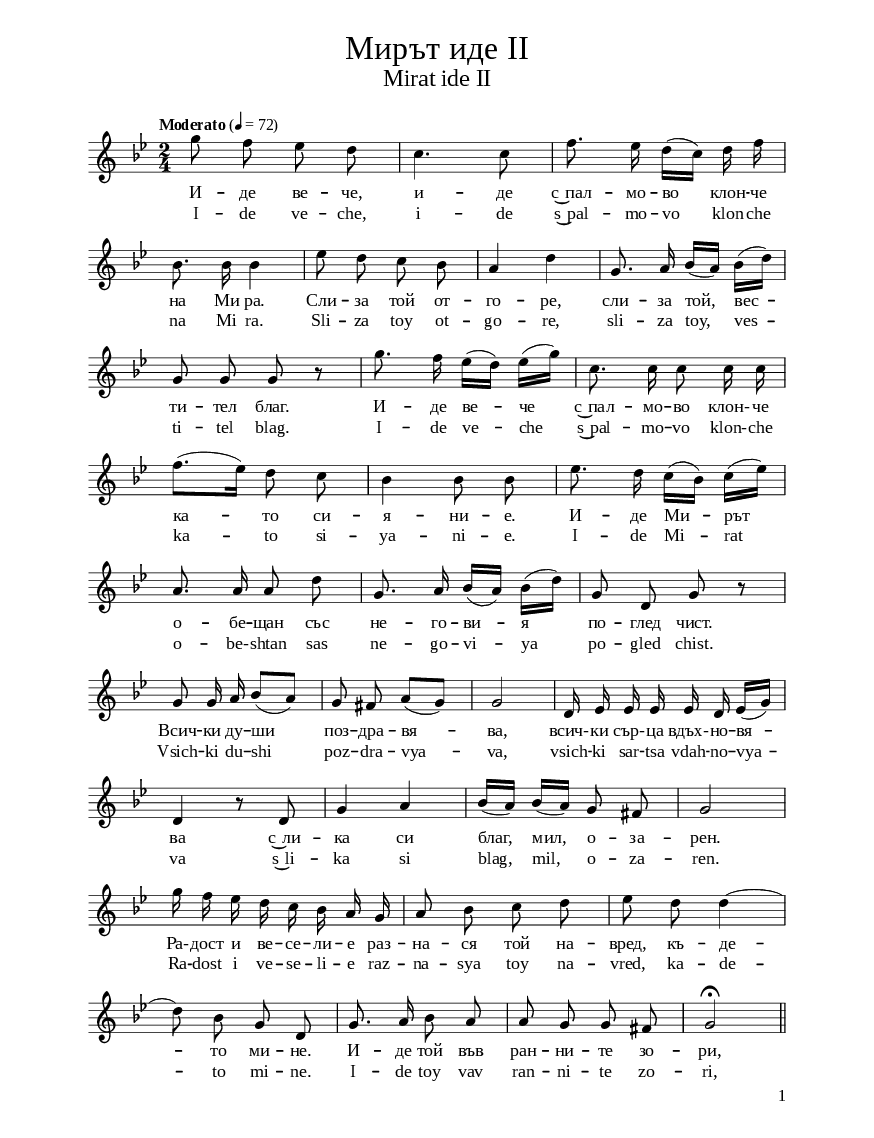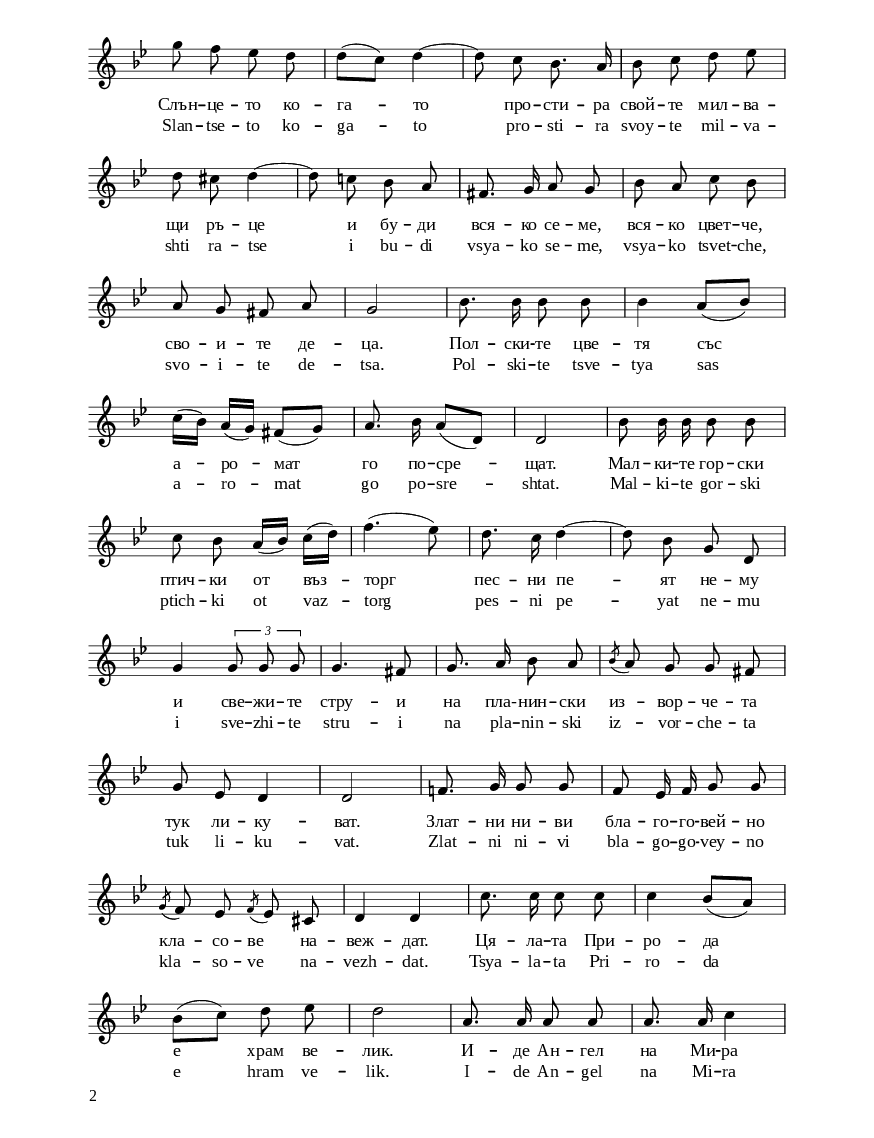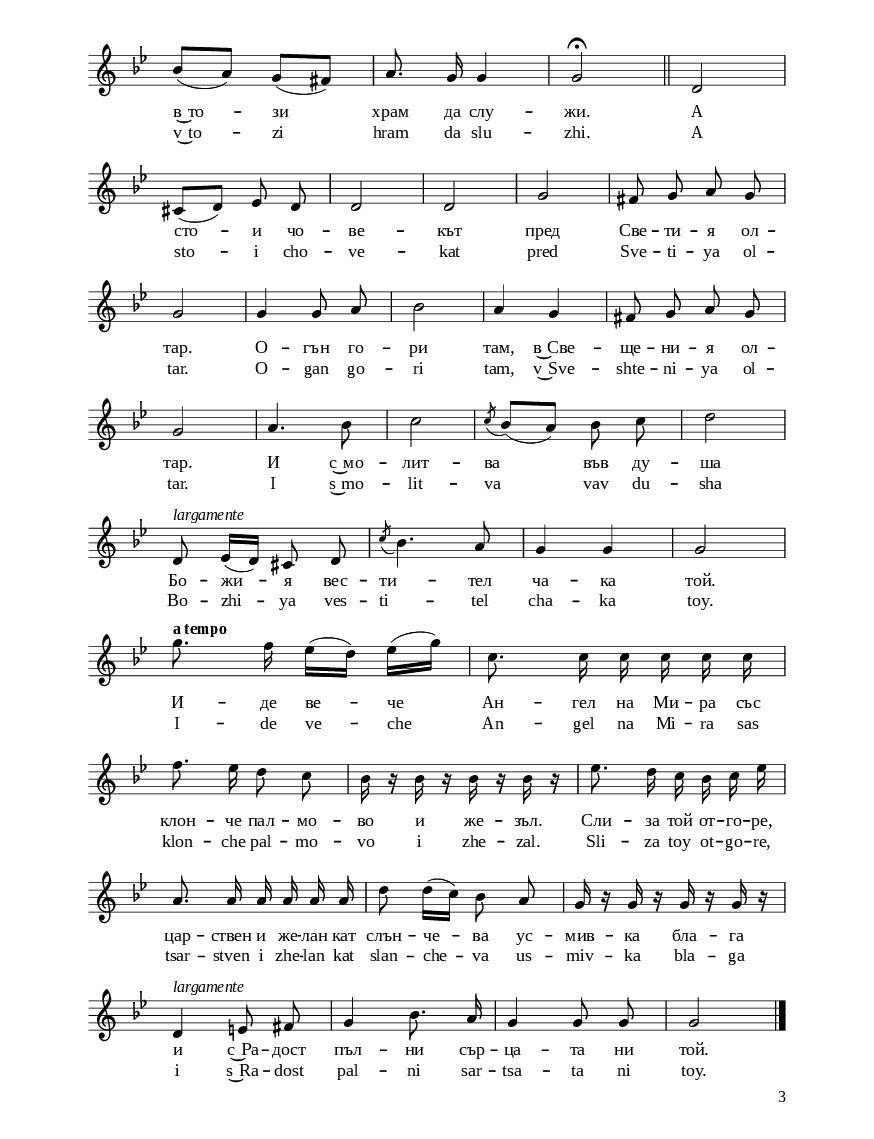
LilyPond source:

\version "2.24.0"

% include paper part and global functions
\include "include/globals.ily"

\bookpart {
  \label #'ref158
  \tocItem \markup "Мирът иде II – Mirat ide II"
  \include "include/bookpart-paper.ily"
  \score {
    \include "include/score-layout.ily"

    \new Voice \relative c' {
      \clef treble
      \key g \minor
      \time 2/4
      \tempoFunc "Moderato" 4 "72"
      \autoBeamOff
      g''8 f ees d | \noBreak
      c4. c8 | \noBreak
      f8. ees16 d([c]) d f | \break

      bes,8. bes16 bes4 | \noBreak
      ees8 d c bes | \noBreak
      a4 d | \noBreak
      g,8. a16 bes([a]) bes ([d]) | \break

      g,8 g g r | \noBreak
      g'8. f16 ees([d]) ees([g]) | \noBreak
      c,8. c16 c8 c16 c | \break

      f8.([ees16]) d8 c | \noBreak
      bes4 bes8 bes | \noBreak
      ees8. d16 c([bes]) c([ees]) | \break

      a,8. a16 a8 d | \noBreak
      g,8. a16 bes([a]) bes([d]) | \noBreak
      g,8 d g r | \break

      g8 g16 a bes8([a]) | \noBreak
      g fis a([g]) | \noBreak
      g2 | \noBreak
      d16 ees ees ees ees d ees([g]) | \break

      d4 r8 d | \noBreak
      g4 a | \noBreak
      bes16 ([a]) bes ([a]) g8 fis | \noBreak
      g2 | \break

      g'16 f ees d c bes a g | \noBreak
      a8 bes c d | \noBreak
      ees d d4~ | \break

      d8 bes g d | \noBreak
      g8. a16 bes8 a | \noBreak
      a g g fis | \noBreak
      g2\fermata | \bar "||" \break

      g'8 f ees d | \noBreak
      d([c]) d4~ | \noBreak
      d8 c bes8. a16 | \noBreak
      bes8 c d ees | \break

      d cis d4~ | \noBreak
      d8 c! bes a | \noBreak
      fis8. g16 a8 g | \noBreak
      bes a c bes | \break

      a g fis a | \noBreak
      g2 | \noBreak
      bes8. bes16 bes8 bes | \noBreak
      bes4 a8([bes]) | \break

      c16([bes]) a([g]) fis8([g]) | \noBreak
      a8. bes16 a8([d,]) | \noBreak
      d2 | \noBreak
      bes'8 bes16 bes bes8 bes | \break

      c bes a16([bes]) c([d]) | \noBreak
      f4.(ees8) | \noBreak
      d8. c16 d4~ | \noBreak
      d8 bes g d | \break

      g4 \times 2/3 { g8 g g }  | \noBreak
      g4. fis8 | \noBreak
      g8. a16 bes8 a | \noBreak
      \acciaccatura { bes } a g g fis | \break

      g ees d4 | \noBreak
      d2 | \noBreak
      f!8. g16 g8 g | \noBreak
      f ees16 f g8 g | \break

      \acciaccatura { g } f ees \acciaccatura { f } ees  cis | \noBreak
      d4 d | \noBreak
      c'8. c16 c8 c | \noBreak
      c4 bes8([a]) | \break

      bes([c]) d ees | \noBreak
      d2 | \noBreak
      a8. a16 a8 a | \noBreak
      a8. a16 c4 | \break

      bes8([a]) g([fis]) | \noBreak
      a8. g16 g4
      g2\fermata \bar "||" | \noBreak
      d2 \break

      cis8([d]) ees d | \noBreak
      d2 | \noBreak
      d | \noBreak
      g | \noBreak
      fis8 g a g | \break

      g2 | \noBreak
      g4 g8 a | \noBreak
      bes2 | \noBreak
      a4 g | \noBreak
      fis8 g a g | \break

      g2 | \noBreak
      a4. bes8 | \noBreak
      c2 | \noBreak
      \acciaccatura { c8 } bes([a]) bes c | \noBreak
      d2 | \break

      d,8^\markup{ \italic { largamente } } ees16([d]) cis8 d | \noBreak
      \acciaccatura { c' } bes4. a8 | \noBreak
      g4 g | \noBreak
      g2 | \break

      \tempo "a tempo" g'8. f16 ees([d]) ees([g]) | \noBreak
      c,8. c16 c c c c | \break

      f8. ees16 d8 c | \noBreak
      bes16 r bes r bes r bes r | \noBreak
      ees8. d16 c bes c ees | \break

      a,8. a16 a a a a | \noBreak
      d8 d16([c]) bes8 a | \noBreak
      g16 r g r g r g r | \break

      d4^\markup{ \italic { largamente } } e8 fis | \noBreak
      g4 bes8. a16 | \noBreak
      g4 g8 g | \noBreak
      g2 \bar "|."
    }

    \addlyrics {
      И -- де ве -- че, | и -- де | "с~пал" -- мо -- во клон -- че |
      на Ми ра. | Сли -- за той от -- | го -- ре, | сли -- за той, вес -- |
      ти -- тел благ. | И -- де ве -- че | "с~пал" -- мо -- во "клон-" -- че |
      ка -- то си -- | я -- ни -- е. | И -- де Ми -- рът |
      о -- бе -- щан със | не -- го -- ви -- я | по -- глед чист. |
      Всич -- ки ду -- ши | поз -- дра -- вя -- | ва, | "всич-" -- ки "сър-" -- ца "вдъх-" -- но -- вя -- |
      ва "с~ли" -- | ка си | благ, мил, о -- за -- | рен. |
      "Ра-" -- дост и ве -- се -- ли -- е раз -- | на -- ся той на -- | вред, къ -- де --
      то ми -- не. | И -- де той във  | ран -- ни -- те зо -- | ри, |
      Слън -- це -- то ко -- | га -- то про -- сти -- ра свой -- те мил -- ва -- |
      щи ръ -- це и бу -- ди | вся -- ко се -- ме, | вся -- ко цвет -- че, |
      сво -- и -- те де -- | ца. Пол -- ски -- те цве -- | тя със |
      а -- ро -- мат | го по -- сре -- | щат. Мал -- ки -- те гор -- ски |
      птич -- ки от въз -- | торг | пес -- ни пе -- ят не -- му |
      и све -- жи -- те | стру -- и | на "пла-" -- нин -- ски | из -- вор -- че -- та |
      тук ли -- ку -- | ват. | Злат -- ни ни -- ви | бла -- го -- го -- вей -- но |
      кла -- со -- ве на -- | веж -- дат. | Ця -- ла -- та При -- | ро -- да |
      е храм ве -- | лик. | И -- де Ан -- гел | на Ми -- ра |
      "в~то" -- зи | храм да слу -- | жи. | А |
      сто -- и чо -- | ве -- | кът | пред | Све -- ти -- я ол -- |
      тар. | О -- гън го -- | ри | там, "в~Све" -- | ще -- ни -- я ол -- |
      тар. | И "с~мо" -- | лит -- | ва във ду -- | ша |
      Бо -- жи -- я вес -- | ти -- тел | ча -- ка | той. |
      И -- де ве -- че | Ан -- гел на Ми -- ра със |
      клон -- че пал -- мо -- | во и же -- зъл. | Сли -- за той от -- го -- ре, |
      цар -- ствен и же -- лан кат | слън -- че -- ва ус -- | мив -- ка бла -- га |
      и "с~Ра" -- дост | пъл -- ни сър -- | ца -- та ни той. |
    }

    \addlyrics {
      I -- de ve -- che, | i -- de | "s~pal" -- mo -- vo klon -- che |
      na Mi ra. | Sli -- za toy ot -- | go -- re, | sli -- za toy, ves -- |
      ti -- tel blag. | I -- de ve -- che | "s~pal" -- mo -- vo "klon-" -- che |
      ka -- to si -- | ya -- ni -- e. | I -- de Mi -- rat |
      o -- "be-" -- shtan sas | ne -- go -- vi -- ya | po -- gled chist. |
      Vsich -- ki du -- shi | poz -- dra -- vya -- | va, | vsich -- ki sar -- tsa vdah -- no -- vya -- |
      va "s~li" -- | ka si | blag, mil, o -- za -- | ren. |
      Ra -- dost i ve -- se -- li -- e raz -- | na -- sya toy na -- | vred, ka -- de --
      to mi -- ne. | I -- de toy vav  | ran -- ni -- te zo -- | ri, |
      Slan -- tse -- to ko -- | ga -- to pro -- sti -- ra svoy -- te mil -- va -- |
      shti ra -- tse i bu -- di | vsya -- ko se -- me, | vsya -- ko tsvet -- che, |
      svo -- i -- te de -- | tsa. Pol -- ski -- te tsve -- | tya sas |
      a -- ro -- mat | go po -- sre -- | shtat. Mal -- ki -- te gor -- ski |
      ptich -- ki ot vaz -- | torg | pes -- ni pe -- yat ne -- mu |
      i sve -- zhi -- te | stru -- i | na pla -- nin -- ski | iz -- vor -- che -- ta |
      tuk li -- ku -- | vat. | Zlat -- ni ni -- vi | bla -- go -- go -- vey -- no |
      kla -- so -- ve na -- | vezh -- dat. | Tsya -- la -- ta Pri -- | ro -- da |
      e hram ve -- | lik. | I -- de An -- gel | na Mi -- ra |
      "v~to" -- zi | hram da slu -- | zhi. | A |
      sto -- i cho -- | ve -- | kat | pred | Sve -- ti -- ya ol -- |
      tar. | O -- gan go -- | ri | tam, "v~Sve" -- | shte -- ni -- ya ol -- |
      tar. | I "s~mo" -- | lit -- | va vav du -- | sha |
      Bo -- zhi -- ya ves -- | ti -- tel | cha -- ka | toy. |
      I -- de ve -- che | An -- gel na Mi -- ra sas |
      klon -- che pal -- mo -- | vo i zhe -- zal. | Sli -- za toy ot -- go -- re, |
      tsar -- stven i zhe -- lan kat | slan -- che -- va us -- | miv -- ka bla -- ga |
      i "s~Ra" -- dost | pal -- ni sar -- | tsa -- ta ni toy. |
    }
    \header {
      title = \titleFunc "Мирът иде II" "Mirat ide II"
    }

    \midi{}

  } % score
  %\markup \dc-two "D.C." "con repitione"

  \pageBreak

  % include foreign translation(s) of the song
  \version "2.24.1"

\markup \fill-line { \fontsize #deTitleFontSize "Der Frieden kommt" }
\markup \null
\markup \null
\markup \fontsize #deCoupletFontSize {
    \hspace #5
    \override #`(baseline-skip . ,deCoupletBaselineSkip)
  \column {

 \line { " "Er kommt schon, er kommt, mit dem Palmzweigchen des Friedens. }

 \line { " "Er kommt von oben herab, er kommt herab, der gütige Bote. }

 \line { " "Er kommt mit dem Palmzweigchen, }

 \line { " "wie ein Schein. }

 \line { " "Er kommt, der versprochene Frieden }

 \line { " "mit seinem reinen Blick. }

  \line { " "}

 \line { " "Er begrüßt alle Seelen, }

 \line { " "inspiriert alle Herzen }

 \line { " "mit seinem gütigen, lieben, erleuchteten Antlitz. }

 \line { " "Freude und Wonne verbreitet er überall, }

 \line { " "wo er vorbeiläuft. }

 \line { " "Er kommt in der frühen Morgenröte, }

 \line { " "wenn die Sonne ihre streichelnden Hände ausstreckt }

 \line { " "und jeden Samen, jede Blume – ihre Kinder – erweckt. }

 \line { " "Die Feldblumen heißen ihn mit einem Duft willkommen. }
  \line { " "}

 \line { " "Die kleinen Waldvögel }

 \line { " "singen ihm Lieder vor Begeisterung, }

 \line { " "und die frischen Wasserstrahlen der kleinen Gebirgsquellen jauchzen. }

 \line { " "Goldene Felder neigen ehrfurchtsvoll Weizenähren. }

 \line { " "Die ganze Natur ist ein großer Tempel. }

 \line { " "Es kommt ein Engel des Friedens, um in diesem Tempel zu dienen. }
  \line { " "}

 \line { " "Und der Mensch steht vor dem heiligen Altar. }

 \line { " "Das Feuer brennt dort auf dem heiligen Altar. }

 \line { " "Und mit einem Gebet in der Seele erwartet er }

 \line { " "den göttlichen Boten. }
  \line { " "}

 \line { " "Es kommt schon der Engel des Friedens }

 \line { " "mit einem Palmzweigchen und mit dem Zepter. }

 \line { " "Er kommt von oben herab }

 \line { " "majestätisch und erwünscht, }

 \line { " "wie ein gütiges Sonnenlächeln }

 \line { " "und mit Freude erfüllt er unsere Herzen. }

  }
}


} % bookpart
